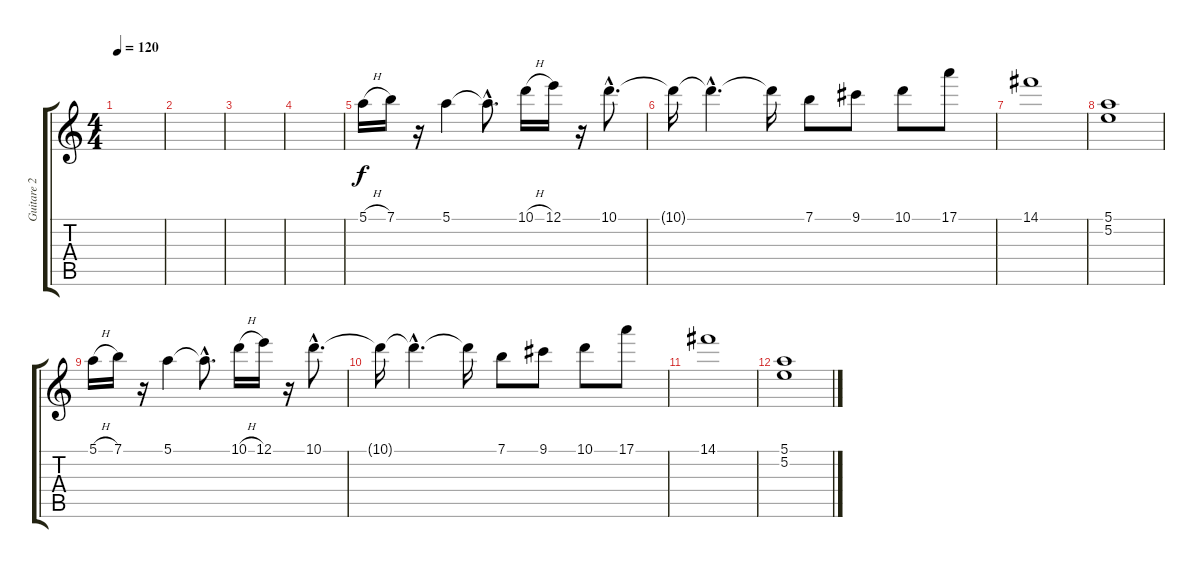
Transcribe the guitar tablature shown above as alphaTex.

\track ("Guitare 2 " "Guitare 2 ") {instrument electricguitarclean}
\staff {score tabs}
\tuning (E4 B3 G3 D3 A2 E2) {hide}
\ts (4 4)
\tempo 120
\clef g2
\ks c
|
|
|
|
5.1{h}.16 7.1.16 r.16 5.1.4 5.1{hac t}.8{d} 10.1{h}.16 12.1.16 r.16 10.1{hac}.8{d} |
10.1{t}.16 10.1{hac t}.4{d} 10.1{t}.16 7.1.8 9.1.8 10.1.8 17.1.8 |
14.1.1 |
(5.1 5.2).1 |
5.1{h}.16 7.1.16 r.16 5.1.4 5.1{hac t}.8{d} 10.1{h}.16 12.1.16 r.16 10.1{hac}.8{d} |
10.1{t}.16 10.1{hac t}.4{d} 10.1{t}.16 7.1.8 9.1.8 10.1.8 17.1.8 |
14.1.1 |
(5.1 5.2).1
